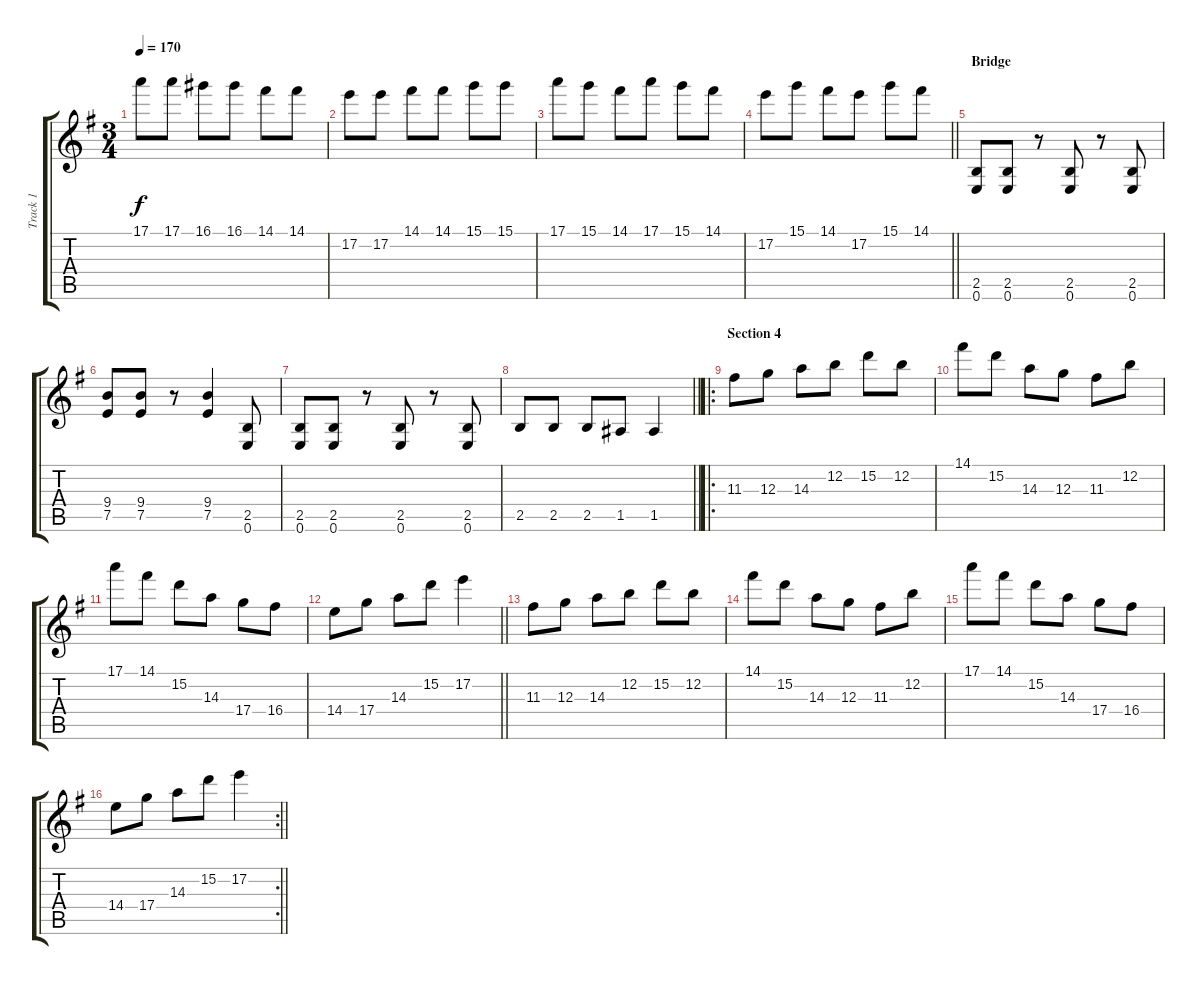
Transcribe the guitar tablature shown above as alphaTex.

\track ("Track 1" "Track 1") {instrument distortionguitar}
\staff {score tabs}
\tuning (E4 B3 G3 D3 A2 E2) {hide}
\ts (3 4)
\tempo 170
\clef g2
\ks g
17.1.8{dy f} 17.1.8 16.1.8 16.1.8 14.1.8 14.1.8 |
17.2.8 17.2.8 14.1.8 14.1.8 15.1.8 15.1.8 |
17.1.8 15.1.8 14.1.8 17.1.8 15.1.8 14.1.8 |
\barLineRight lightlight
17.2.8 15.1.8 14.1.8 17.2.8 15.1.8 14.1.8 |
\section ("" "Bridge")
(2.5 0.6).8 (2.5 0.6).8 r.8 (2.5 0.6).8 r.8 (2.5 0.6).8 |
(9.4 7.5).8 (9.4 7.5).8 r.8 (9.4 7.5).4 (2.5 0.6).8 |
(2.5 0.6).8 (2.5 0.6).8 r.8 (2.5 0.6).8 r.8 (2.5 0.6).8 |
\barLineRight lightlight
2.5.8 2.5.8 2.5.8 1.5.8 1.5.4 |
\ro
\section ("" "Section 4")
11.3.8 12.3.8 14.3.8 12.2.8 15.2.8 12.2.8 |
14.1.8 15.2.8 14.3.8 12.3.8 11.3.8 12.2.8 |
17.1.8 14.1.8 15.2.8 14.3.8 17.4.8 16.4.8 |
\barLineRight lightlight
14.4.8 17.4.8 14.3.8 15.2.8 17.2.4 |
11.3.8 12.3.8 14.3.8 12.2.8 15.2.8 12.2.8 |
14.1.8 15.2.8 14.3.8 12.3.8 11.3.8 12.2.8 |
17.1.8 14.1.8 15.2.8 14.3.8 17.4.8 16.4.8 |
\rc 2
\barLineRight lightlight
14.4.8 17.4.8 14.3.8 15.2.8 17.2.4
